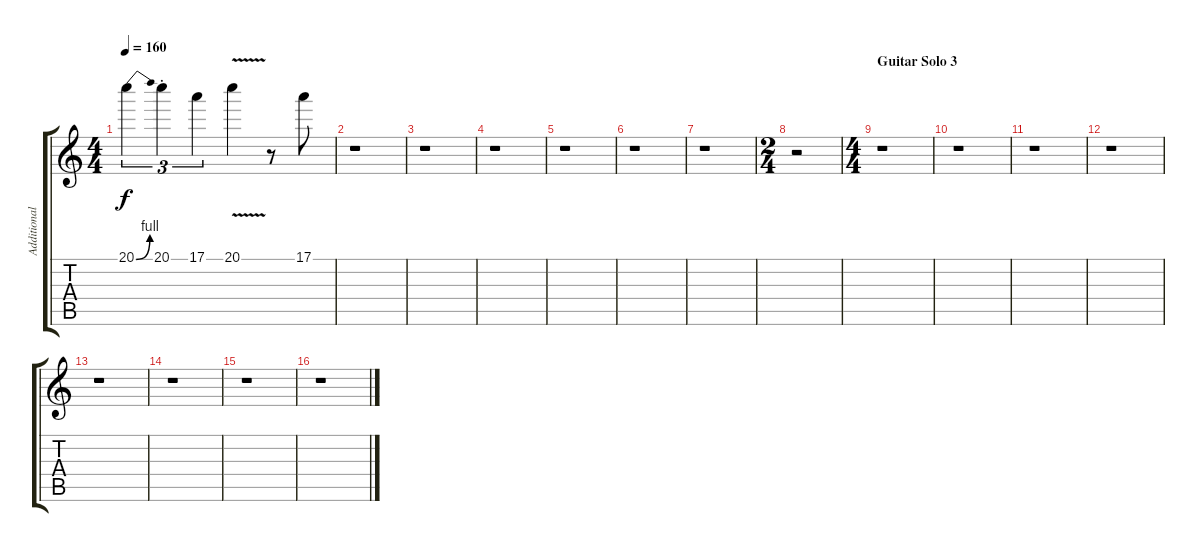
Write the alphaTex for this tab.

\track ("Additional Guitar" "Additional") {instrument electricguitarmuted}
\staff {score tabs}
\tuning (E4 B3 G3 D3 A2 E2) {hide}
\ts (4 4)
\tempo 160
\clef g2
\ks c
20.1{be (bend 0 0 60 4)}.4{tu (3 2) dy f} 20.1{st}.4{tu (3 2)} 17.1.4{tu (3 2)} 20.1{v}.4 r.8 17.1.8 |
r.1 |
r.1 |
r.1 |
r.1 |
r.1 |
r.1 |
\ts (2 4)
r.2 |
\ts (4 4)
\section ("" "Guitar Solo 3")
r.1 |
r.1 |
r.1 |
r.1 |
r.1 |
r.1 |
r.1 |
r.1
